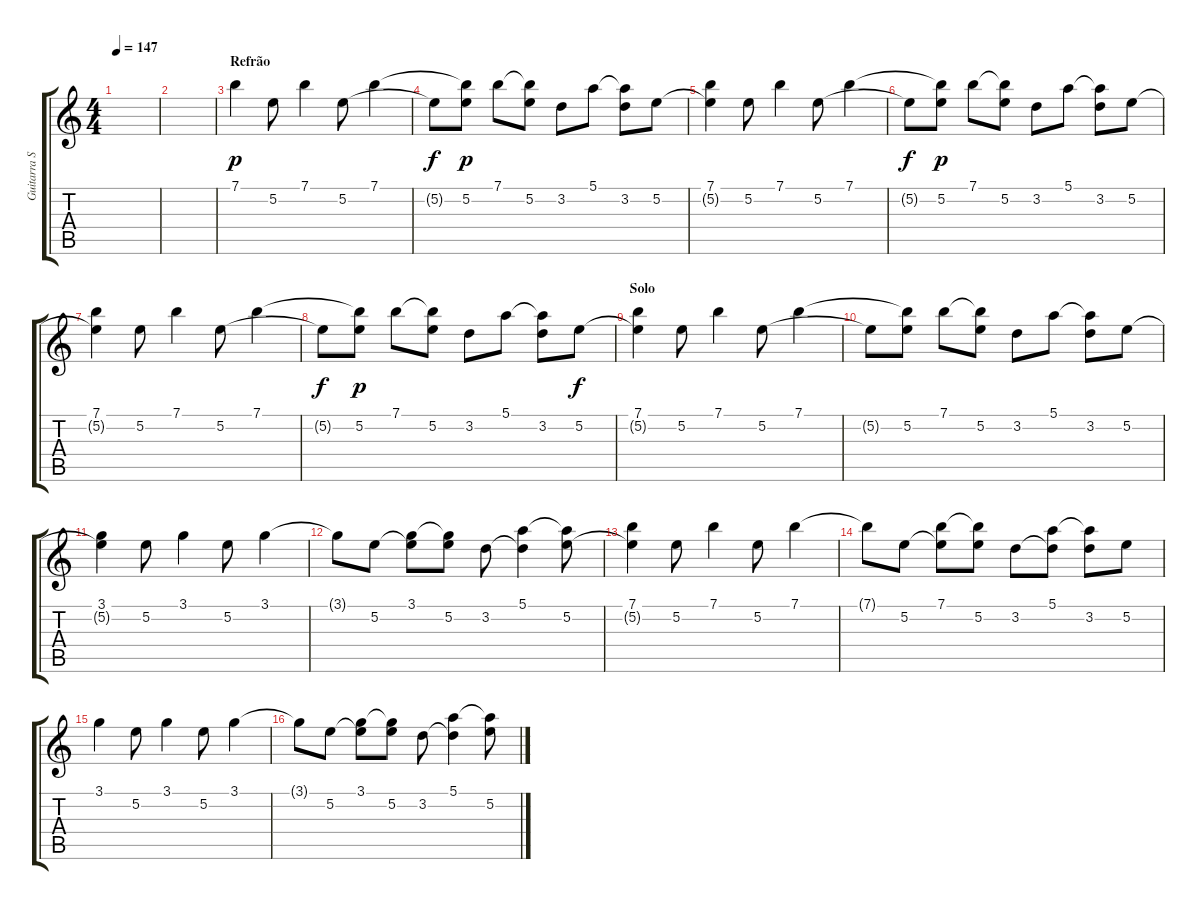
\track ("Guitarra Solo" "Guitarra S") {instrument acousticguitarsteel}
\staff {score tabs}
\tuning (E4 B3 G3 D3 A2 E2) {hide}
\ts (4 4)
\tempo 147
\clef g2
\ks c
|
|
\section ("" "Refrão")
7.1.4{dy p} 5.2.8 7.1.4 5.2.8 7.1.4 |
5.2{t}.8{dy f} (7.1{t} 5.2).8{dy p} 7.1.8 (7.1{t} 5.2).8 3.2.8 5.1.8 (5.1{t} 3.2).8 5.2.8 |
(7.1 5.2{t}).4 5.2.8 7.1.4 5.2.8 7.1.4 |
5.2{t}.8{dy f} (7.1{t} 5.2).8{dy p} 7.1.8 (7.1{t} 5.2).8 3.2.8 5.1.8 (5.1{t} 3.2).8 5.2.8 |
(7.1 5.2{t}).4 5.2.8 7.1.4 5.2.8 7.1.4 |
5.2{t}.8{dy f} (7.1{t} 5.2).8{dy p} 7.1.8 (7.1{t} 5.2).8 3.2.8 5.1.8 (5.1{t} 3.2).8 5.2.8{dy f} |
\section ("" "Solo")
(7.1 5.2{t}).4 5.2.8 7.1.4 5.2.8 7.1.4 |
5.2{t}.8 (7.1{t} 5.2).8 7.1.8 (7.1{t} 5.2).8 3.2.8 5.1.8 (5.1{t} 3.2).8 5.2.8 |
(3.1 5.2{t}).4 5.2.8 3.1.4 5.2.8 3.1.4 |
3.1{t}.8 5.2.8 (3.1 5.2{t}).8 (3.1{t} 5.2).8 3.2.8 (5.1 3.2{t}).4 (5.1{t} 5.2).8 |
(7.1 5.2{t}).4 5.2.8 7.1.4 5.2.8 7.1.4 |
7.1{t}.8 5.2.8 (7.1 5.2{t}).8 (7.1{t} 5.2).8 3.2.8 (5.1 3.2{t}).8 (5.1{t} 3.2).8 5.2.8 |
3.1.4 5.2.8 3.1.4 5.2.8 3.1.4 |
3.1{t}.8 5.2.8 (3.1 5.2{t}).8 (3.1{t} 5.2).8 3.2.8 (5.1 3.2{t}).4 (5.1{t} 5.2).8
